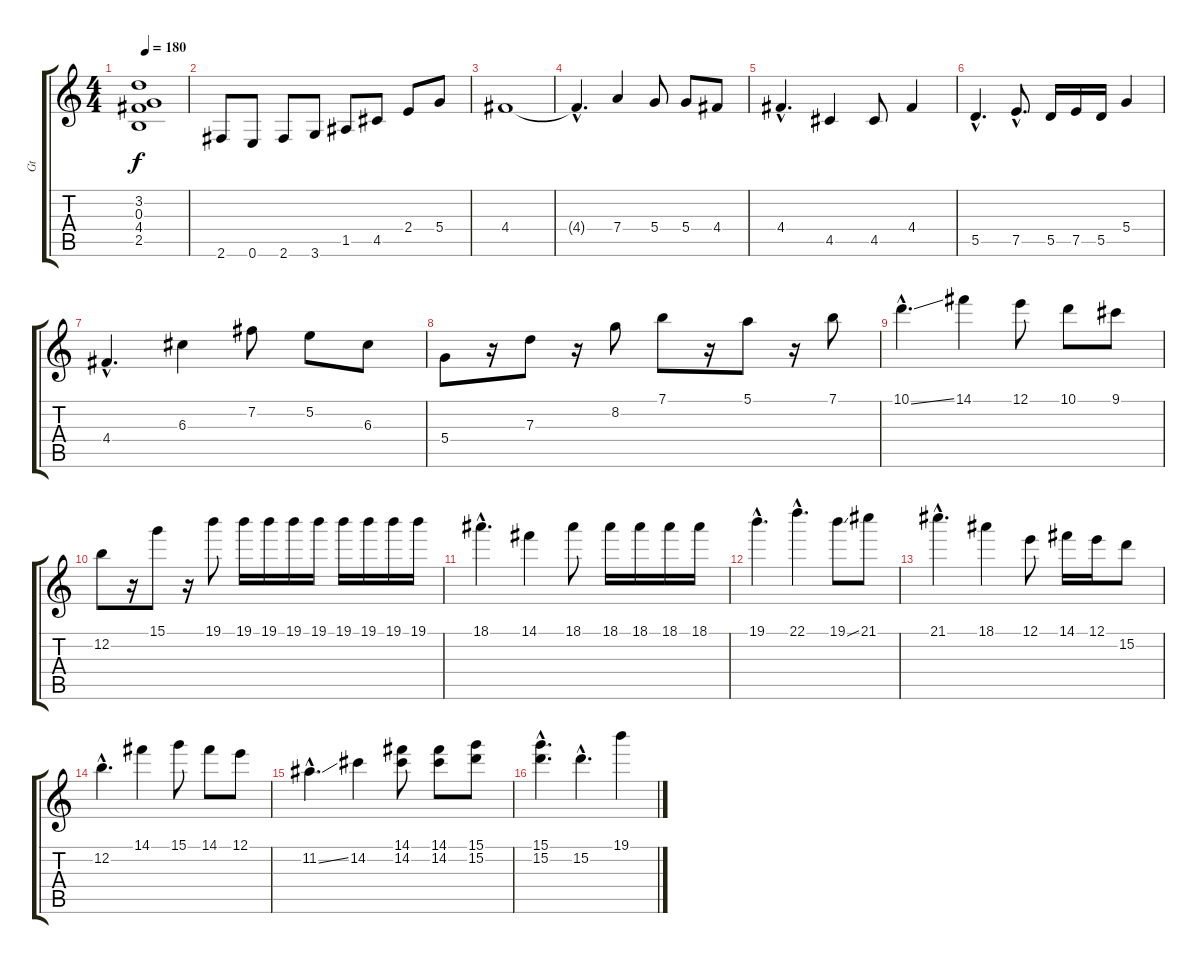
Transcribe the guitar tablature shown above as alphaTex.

\track ("Gt" "Gt") {instrument distortionguitar}
\staff {score tabs}
\tuning (E4 B3 G3 D3 A2 E2) {hide}
\ts (4 4)
\tempo 180
\clef g2
\ks c
(3.2 0.3 4.4 2.5).1{dy f} |
2.6.8 0.6.8 2.6.8 3.6.8 1.5.8 4.5.8 2.4.8 5.4.8 |
4.4.1 |
4.4{hac t}.4{d} 7.4.4 5.4.8 5.4.8 4.4.8 |
4.4{hac}.4{d} 4.5.4 4.5.8 4.4.4 |
5.5{hac}.4{d} 7.5{hac}.8{d} 5.5.16 7.5.16 5.5.16 5.4.4 |
4.4{hac}.4{d} 6.3.4 7.2.8 5.2.8 6.3.8 |
5.4.8 r.16 7.3.8 r.16 8.2.8 7.1.8 r.16 5.1.8 r.16 7.1.8 |
10.1{ss hac}.4{d} 14.1.4 12.1.8 10.1.8 9.1.8 |
12.2.8 r.16 15.1.8 r.16 19.1.8 19.1.16 19.1.16 19.1.16 19.1.16 19.1.16 19.1.16 19.1.16 19.1.16 |
18.1{hac}.4{d} 14.1.4 18.1.8 18.1.16 18.1.16 18.1.16 18.1.16 |
19.1{hac}.4{d} 22.1{hac}.4{d} 19.1{ss}.8 21.1.8 |
21.1{hac}.4{d} 18.1.4 12.1.8 14.1.16 12.1.16 15.2.8 |
12.2{hac}.4{d} 14.1.4 15.1.8 14.1.8 12.1.8 |
11.2{ss hac}.4{d} 14.2.4 (14.1 14.2).8 (14.1 14.2).8 (15.1 15.2).8 |
(15.1{hac} 15.2{hac}).4{d} 15.2{hac}.4{d} 19.1.4
